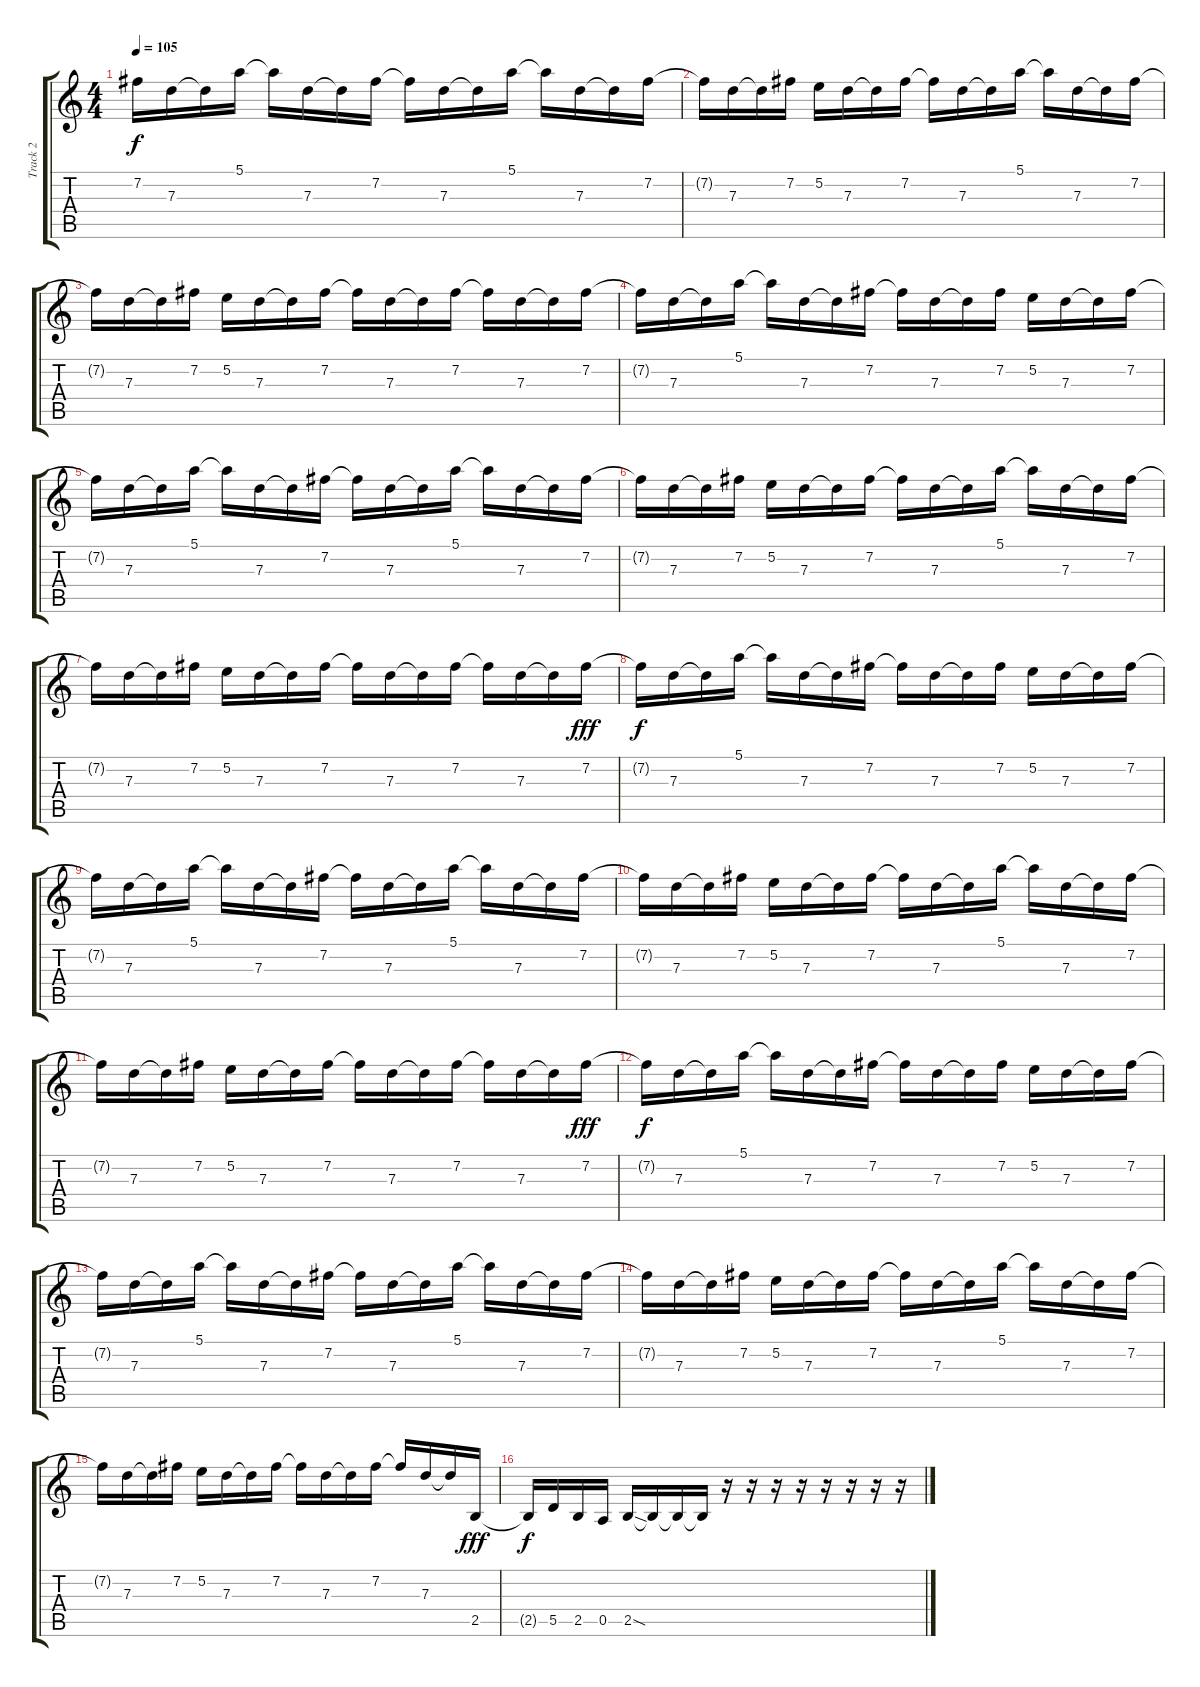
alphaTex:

\track ("Track 2" "Track 2") {instrument distortionguitar}
\staff {score tabs}
\tuning (E4 B3 G3 D3 A2 D2) {hide}
\ts (4 4)
\tempo 105
\clef g2
\ks c
7.2{t}.16{dy f} 7.3.16 7.3{t}.16 5.1.16 5.1{t}.16 7.3.16 7.3{t}.16 7.2.16 7.2{t}.16 7.3.16 7.3{t}.16 5.1.16 5.1{t}.16 7.3.16 7.3{t}.16 7.2.16 |
7.2{t}.16 7.3.16 7.3{t}.16 7.2.16 5.2.16 7.3.16 7.3{t}.16 7.2.16 7.2{t}.16 7.3.16 7.3{t}.16 5.1.16 5.1{t}.16 7.3.16 7.3{t}.16 7.2.16 |
7.2{t}.16 7.3.16 7.3{t}.16 7.2.16 5.2.16 7.3.16 7.3{t}.16 7.2.16 7.2{t}.16 7.3.16 7.3{t}.16 7.2.16 7.2{t}.16 7.3.16 7.3{t}.16 7.2.16 |
7.2{t}.16 7.3.16 7.3{t}.16 5.1.16 5.1{t}.16 7.3.16 7.3{t}.16 7.2.16 7.2{t}.16 7.3.16 7.3{t}.16 7.2.16 5.2.16 7.3.16 7.3{t}.16 7.2.16 |
7.2{t}.16 7.3.16 7.3{t}.16 5.1.16 5.1{t}.16 7.3.16 7.3{t}.16 7.2.16 7.2{t}.16 7.3.16 7.3{t}.16 5.1.16 5.1{t}.16 7.3.16 7.3{t}.16 7.2.16 |
7.2{t}.16 7.3.16 7.3{t}.16 7.2.16 5.2.16 7.3.16 7.3{t}.16 7.2.16 7.2{t}.16 7.3.16 7.3{t}.16 5.1.16 5.1{t}.16 7.3.16 7.3{t}.16 7.2.16 |
7.2{t}.16 7.3.16 7.3{t}.16 7.2.16 5.2.16 7.3.16 7.3{t}.16 7.2.16 7.2{t}.16 7.3.16 7.3{t}.16 7.2.16 7.2{t}.16 7.3.16 7.3{t}.16 7.2.16{dy fff} |
7.2{t}.16{dy f} 7.3.16 7.3{t}.16 5.1.16 5.1{t}.16 7.3.16 7.3{t}.16 7.2.16 7.2{t}.16 7.3.16 7.3{t}.16 7.2.16 5.2.16 7.3.16 7.3{t}.16 7.2.16 |
7.2{t}.16 7.3.16 7.3{t}.16 5.1.16 5.1{t}.16 7.3.16 7.3{t}.16 7.2.16 7.2{t}.16 7.3.16 7.3{t}.16 5.1.16 5.1{t}.16 7.3.16 7.3{t}.16 7.2.16 |
7.2{t}.16 7.3.16 7.3{t}.16 7.2.16 5.2.16 7.3.16 7.3{t}.16 7.2.16 7.2{t}.16 7.3.16 7.3{t}.16 5.1.16 5.1{t}.16 7.3.16 7.3{t}.16 7.2.16 |
7.2{t}.16 7.3.16 7.3{t}.16 7.2.16 5.2.16 7.3.16 7.3{t}.16 7.2.16 7.2{t}.16 7.3.16 7.3{t}.16 7.2.16 7.2{t}.16 7.3.16 7.3{t}.16 7.2.16{dy fff} |
7.2{t}.16{dy f} 7.3.16 7.3{t}.16 5.1.16 5.1{t}.16 7.3.16 7.3{t}.16 7.2.16 7.2{t}.16 7.3.16 7.3{t}.16 7.2.16 5.2.16 7.3.16 7.3{t}.16 7.2.16 |
7.2{t}.16 7.3.16 7.3{t}.16 5.1.16 5.1{t}.16 7.3.16 7.3{t}.16 7.2.16 7.2{t}.16 7.3.16 7.3{t}.16 5.1.16 5.1{t}.16 7.3.16 7.3{t}.16 7.2.16 |
7.2{t}.16 7.3.16 7.3{t}.16 7.2.16 5.2.16 7.3.16 7.3{t}.16 7.2.16 7.2{t}.16 7.3.16 7.3{t}.16 5.1.16 5.1{t}.16 7.3.16 7.3{t}.16 7.2.16 |
7.2{t}.16 7.3.16 7.3{t}.16 7.2.16 5.2.16 7.3.16 7.3{t}.16 7.2.16 7.2{t}.16 7.3.16 7.3{t}.16 7.2.16 7.2{t}.16 7.3.16 7.3{t}.16 2.5.16{dy fff} |
2.5{t}.16{dy f} 5.5.16 2.5.16 0.5.16 2.5{sod}.16 2.5{t}.16 2.5{t}.16 2.5{t}.16 r.16 r.16 r.16 r.16 r.16 r.16 r.16 r.16
